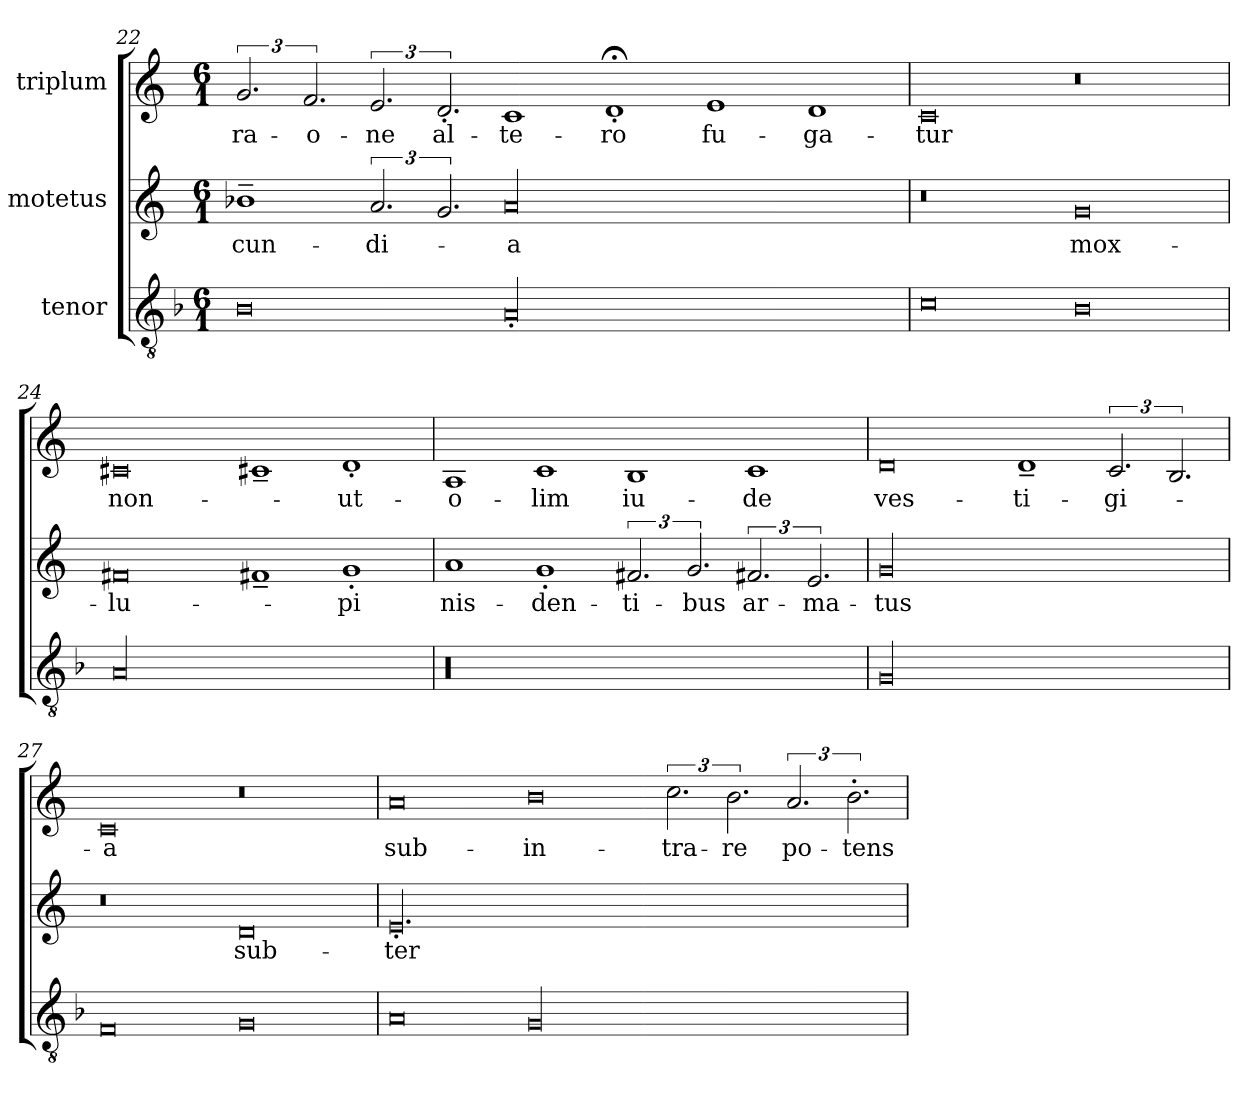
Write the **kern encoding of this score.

**kern	**kern	**text	**kern	**text
*part3	*part2	*part2	*part1	*part1
*staff3	*staff2	*staff2	*staff1	*staff1
*I"tenor	*I"motetus	*	*I"triplum	*
*clefGv2	*clefG2	*	*clefG2	*
*k[b-]	*k[]	*	*k[]	*
*F:	*C:	*	*C:	*
*M6/1	*M6/1	*	*M6/1	*
=22	=22	=22	=22	=22
0B-\	1b-X~\	-cun-	3.g/	-ra-
.	.	.	3.f/	-o-
.	3.a/	-di-	3.e/	-ne
.	3.g/	.	3.d'/	al-
00A'/	00a/	-a	1c/	-te-
.	.	.	1d;<'/	-ro
.	.	.	1e/	fu-
.	.	.	1d/	-ga-
=23	=23	=23	=23	=23
0c\	0r	.	0c/	-tur
0B-\	0g/	mox-	0r	.
=24	=24	=24	=24	=24
00A/	0f#X/	lu-	0c#X/	non-
.	1f#X~/	.	1c#X~/	.
.	1g'/	-pi	1d'/	ut-
=25	=25	=25	=25	=25
00r	1a/	nis-	1A/	o-
.	1g'/	den-	1c/	-lim
.	3.f#X/	-ti-	1B/	iu-
.	3.g/	-bus	.	.
.	3.f#X/	ar-	1c/	-de
.	3.e/	-ma-	.	.
=26	=26	=26	=26	=26
00G/	00g/	-tus	0d/	ves-
.	.	.	1d~/	-ti-
.	.	.	3.c/	-gi-
.	.	.	3.B/	.
=27	=27	=27	=27	=27
0F/	0r	.	0c/	-a
0G/	0d/	sub-	0r	.
=28	=28	=28	=28	=28
0A/	00.e'/	ter-	0a/	sub-
00G/	.	.	0b\	in-
.	.	.	3.cc\	-tra-
.	.	.	3.b\	-re
.	.	.	3.a/	po-
.	.	.	3.b'\	tens-
=	=	=	=	=
*-	*-	*-	*-	*-
